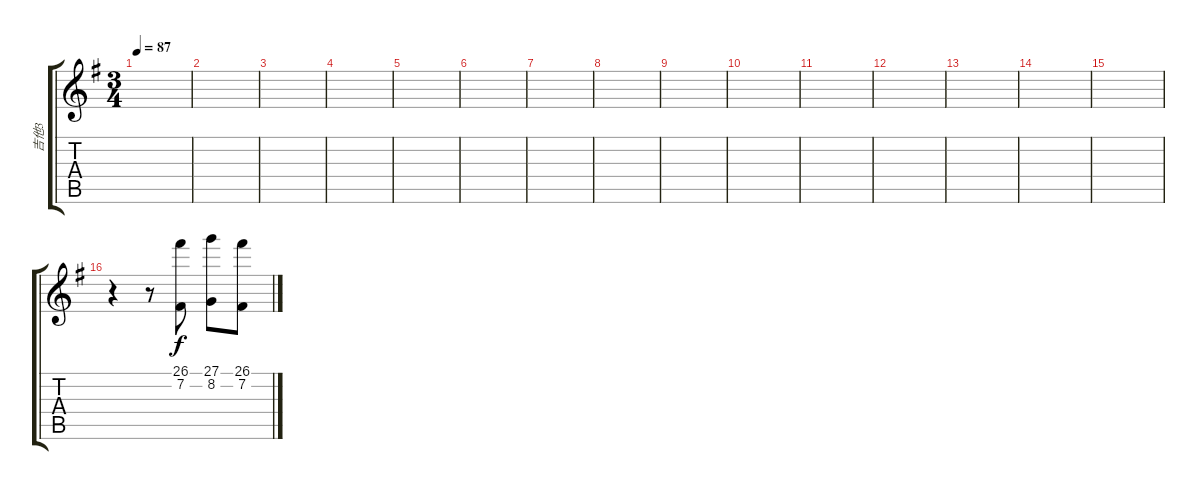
\track ("吉他3" "吉他3") {instrument acousticgrandpiano}
\staff {score tabs}
\tuning (E4 B3 G3 D3 A2 E2) {hide}
\ts (3 4)
\tempo 87
\clef g2
\ks g
|
|
|
|
|
|
|
|
|
|
|
|
|
|
|
r.4 r.8 (26.1 7.2).8 (27.1 8.2).8 (26.1 7.2).8
